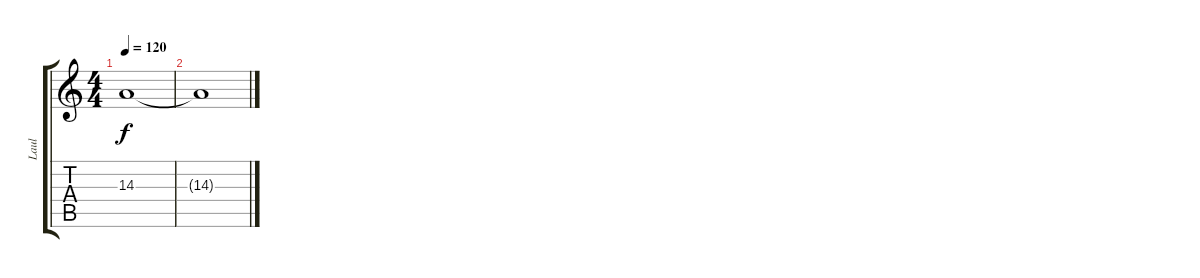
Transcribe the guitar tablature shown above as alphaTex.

\track ("Laul" "Laul") {instrument altosax}
\staff {score tabs}
\tuning (E4 B3 G3 D3 A2 E2) {hide}
\ts (4 4)
\tempo 120
\clef g2
\ks c
14.3{t}.1{dy f} |
14.3{t}.1
